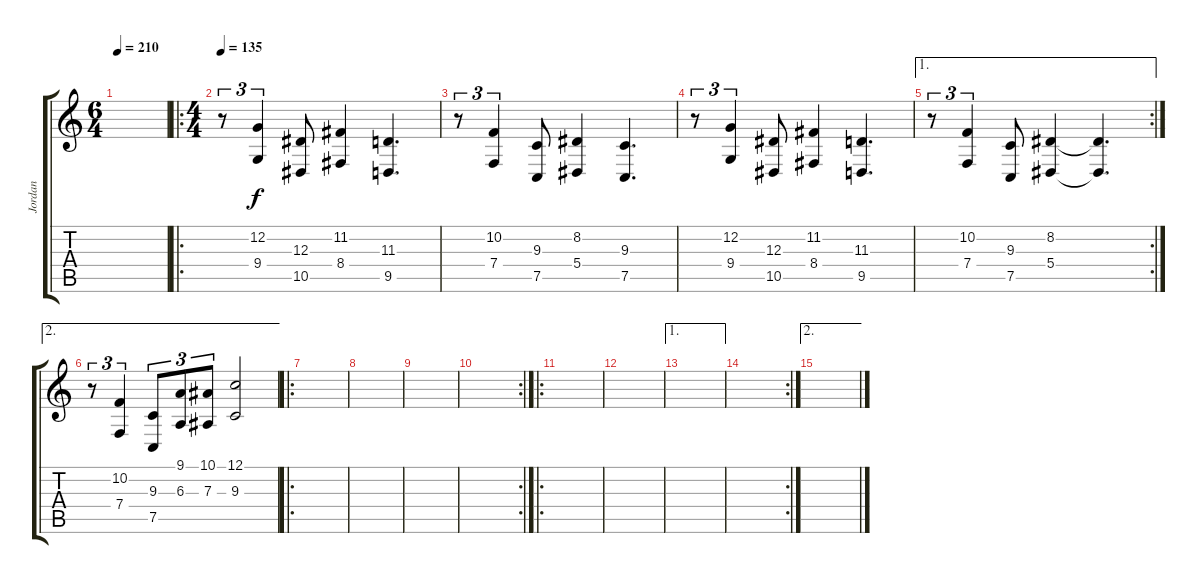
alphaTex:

\track ("Jordan" "Jordan") {instrument stringensemble1}
\staff {score tabs}
\tuning (C4 G3 Eb3 Bb2 F2 C2) {hide}
\ts (6 4)
\tempo 210
\clef g2
\ks c
|
\ro
\ts (4 4)
\tempo 135
r.8{tu (3 2)} (12.2 9.4).4{tu (3 2)} (12.3 10.5).8 (11.2 8.4).4 (11.3 9.5).4{d} |
r.8{tu (3 2)} (10.2 7.4).4{tu (3 2)} (9.3 7.5).8 (8.2 5.4).4 (9.3 7.5).4{d} |
r.8{tu (3 2)} (12.2 9.4).4{tu (3 2)} (12.3 10.5).8 (11.2 8.4).4 (11.3 9.5).4{d} |
\ae 1
\rc 2
r.8{tu (3 2)} (10.2 7.4).4{tu (3 2)} (9.3 7.5).8 (8.2 5.4).4 (8.2{t} 5.4{t}).4{d} |
\ae 2
r.8{tu (3 2)} (10.2 7.4).4{tu (3 2)} (9.3 7.5).8{tu (3 2)} (9.1 6.3).8{tu (3 2)} (10.1 7.3).8{tu (3 2)} (12.1 9.3).2 |
\ro
|
|
|
\rc 2
|
\ro
|
|
\ae 1
|
\rc 2
|
\ae 2
